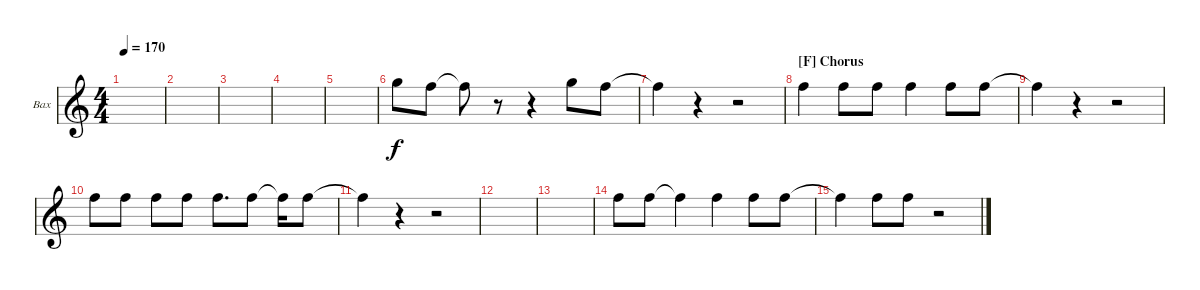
\defaultSystemsLayout 4
\bracketExtendMode groupsimilarinstruments
\firstSystemTrackNameOrientation horizontal
\otherSystemsTrackNameOrientation horizontal
\track ("Backing Vocals" "Bax") {instrument electricguitarclean}
\staff {score}
\tuning (D4 A3 F3 C3 G2 D2)
\ts (4 4)
\tempo 170
\clef g2
\ks c
|
|
|
|
|
14.3.8 12.3.8 12.3{t}.8 r.8 r.4 14.3.8 12.3.8 |
12.3{t}.4 r.4 r.2 |
\section ("F" "Chorus")
12.3.4 12.3.8 12.3.8 12.3.4 12.3.8 12.3.8 |
12.3{t}.4 r.4 r.2 |
12.3.8 12.3.8 12.3.8 12.3.8 12.3.8{d} 12.3.8 12.3{t}.16 12.3.8 |
12.3{t}.4 r.4 r.2 |
|
|
12.3.8 12.3.8 12.3{t}.4 12.3.4 12.3.8 12.3.8 |
12.3{t}.4 12.3.8 12.3.8 r.2
